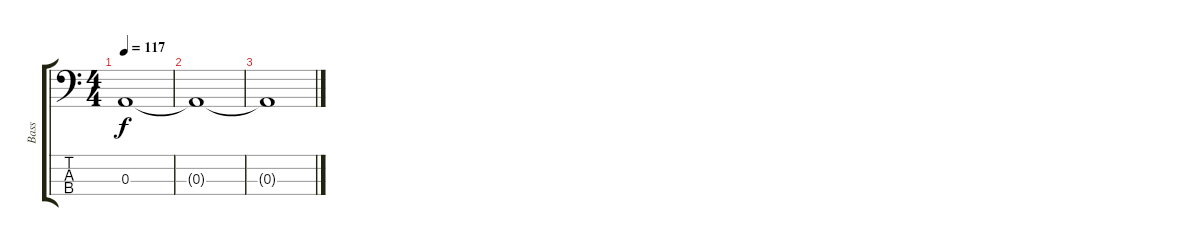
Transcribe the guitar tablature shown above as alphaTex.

\track ("Bass" "Bass") {instrument electricguitarjazz}
\staff {score tabs}
\tuning (G2 D2 A1 E1) {hide}
\ts (4 4)
\tempo 117
\clef f4
\ks c
0.3{t}.1{dy f volume 10} |
0.3{t}.1{volume 8} |
0.3{t}.1{volume 5}
